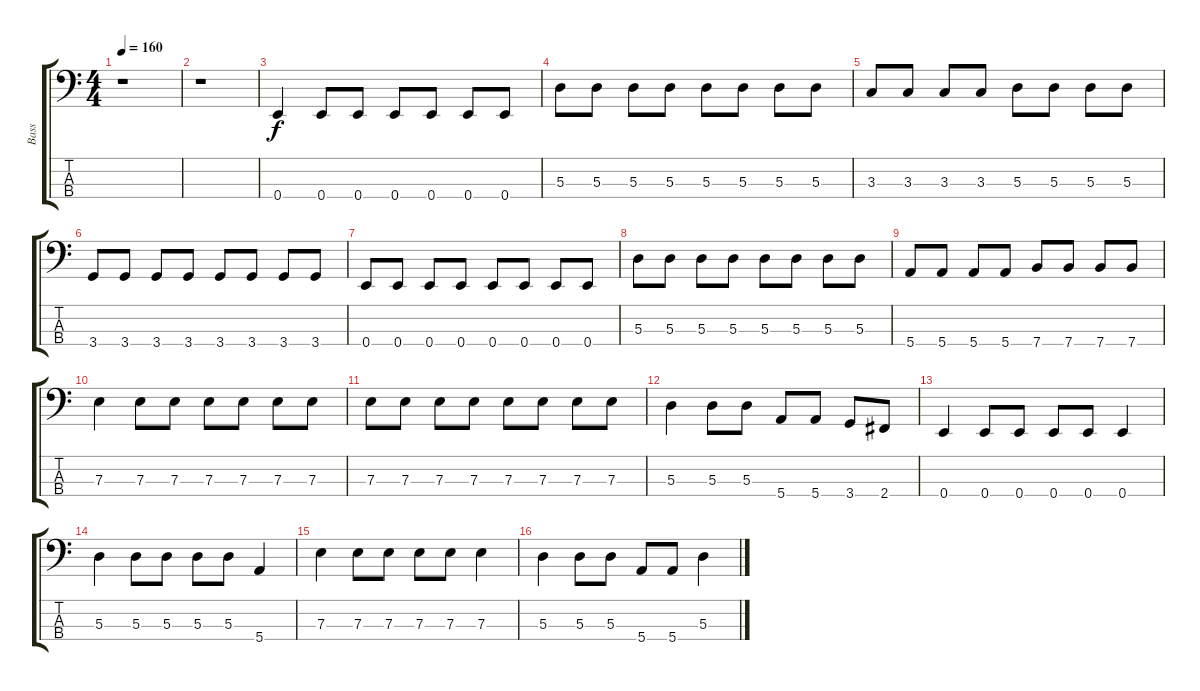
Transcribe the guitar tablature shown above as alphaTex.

\track ("Bass" "Bass") {instrument electricbasspick}
\staff {score tabs}
\tuning (G2 D2 A1 E1) {hide}
\ts (4 4)
\tempo 160
\clef f4
\ks c
r.1{dy f} |
r.1 |
0.4.4 0.4.8 0.4.8 0.4.8 0.4.8 0.4.8 0.4.8 |
5.3.8 5.3.8 5.3.8 5.3.8 5.3.8 5.3.8 5.3.8 5.3.8 |
3.3.8 3.3.8 3.3.8 3.3.8 5.3.8 5.3.8 5.3.8 5.3.8 |
3.4.8 3.4.8 3.4.8 3.4.8 3.4.8 3.4.8 3.4.8 3.4.8 |
0.4.8 0.4.8 0.4.8 0.4.8 0.4.8 0.4.8 0.4.8 0.4.8 |
5.3.8 5.3.8 5.3.8 5.3.8 5.3.8 5.3.8 5.3.8 5.3.8 |
5.4.8 5.4.8 5.4.8 5.4.8 7.4.8 7.4.8 7.4.8 7.4.8 |
7.3.4 7.3.8 7.3.8 7.3.8 7.3.8 7.3.8 7.3.8 |
7.3.8 7.3.8 7.3.8 7.3.8 7.3.8 7.3.8 7.3.8 7.3.8 |
5.3.4 5.3.8 5.3.8 5.4.8 5.4.8 3.4.8 2.4.8 |
0.4.4 0.4.8 0.4.8 0.4.8 0.4.8 0.4.4 |
5.3.4 5.3.8 5.3.8 5.3.8 5.3.8 5.4.4 |
7.3.4 7.3.8 7.3.8 7.3.8 7.3.8 7.3.4 |
5.3.4 5.3.8 5.3.8 5.4.8 5.4.8 5.3.4
